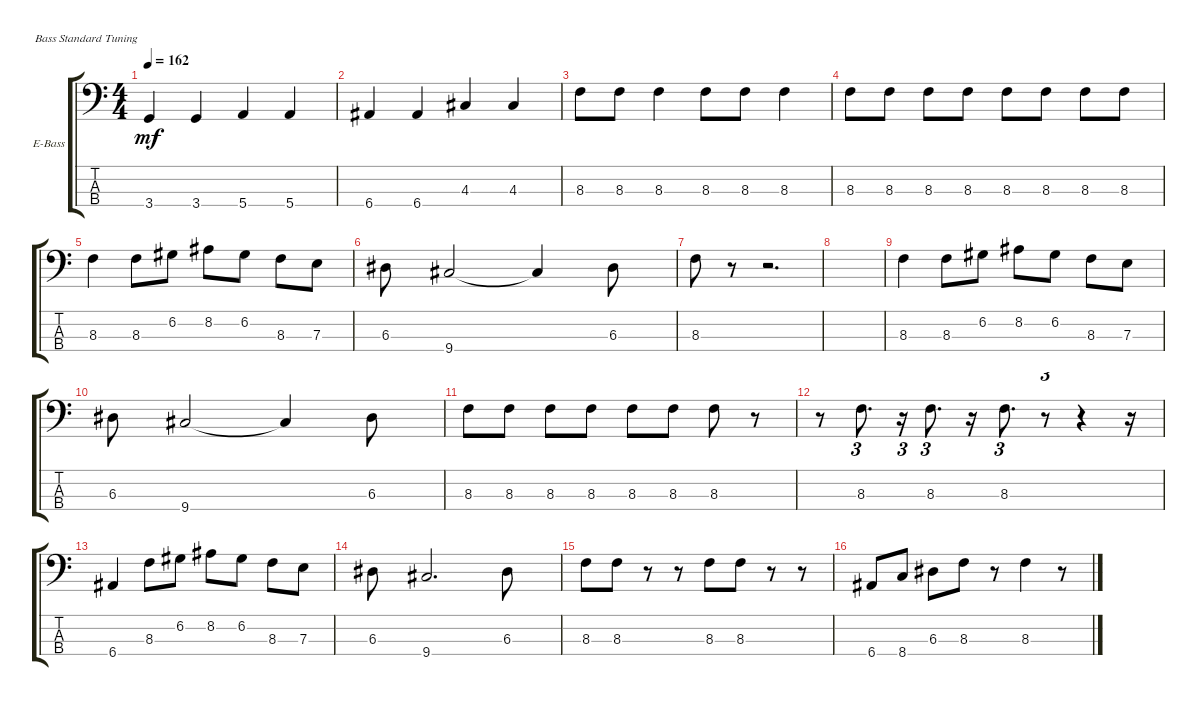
\defaultSystemsLayout 4
\bracketExtendMode groupsimilarinstruments
\firstSystemTrackNameOrientation horizontal
\otherSystemsTrackNameOrientation horizontal
\track ("Electric Bass" "E-Bass") {instrument electricbassfinger}
\staff {score tabs}
\tuning (G2 D2 A1 E1)
\ts (4 4)
\tempo 162
\clef f4
\ks c
3.4.4{dy mf} 3.4.4 5.4.4 5.4.4 |
6.4.4 6.4.4 4.3.4 4.3.4 |
8.3.8 8.3.8 8.3.4 8.3.8 8.3.8 8.3.4 |
8.3.8 8.3.8 8.3.8 8.3.8 8.3.8 8.3.8 8.3.8 8.3.8 |
8.3.4 8.3.8 6.2.8 8.2.8 6.2.8 8.3.8 7.3.8 |
6.3.8 9.4.2 9.4{t}.4 6.3.8 |
8.3.8 r.8 r.2{d} |
|
8.3.4 8.3.8 6.2.8 8.2.8 6.2.8 8.3.8 7.3.8 |
6.3.8 9.4.2 9.4{t}.4 6.3.8 |
8.3.8 8.3.8 8.3.8 8.3.8 8.3.8 8.3.8 8.3.8 r.8 |
r.8 8.3.8{d tu (3 2)} r.16{tu (3 2)} 8.3.8{d tu (3 2)} r.16 8.3.8{d tu (3 2)} r.8{tu (3 2)} r.4 r.16 |
6.4.4 8.3.8 6.2.8 8.2.8 6.2.8 8.3.8 7.3.8 |
6.3.8 9.4.2{d} 6.3.8 |
8.3.8 8.3.8 r.8 r.8 8.3.8 8.3.8 r.8 r.8 |
6.4.8 8.4.8 6.3.8 8.3.8 r.8 8.3.4 r.8
